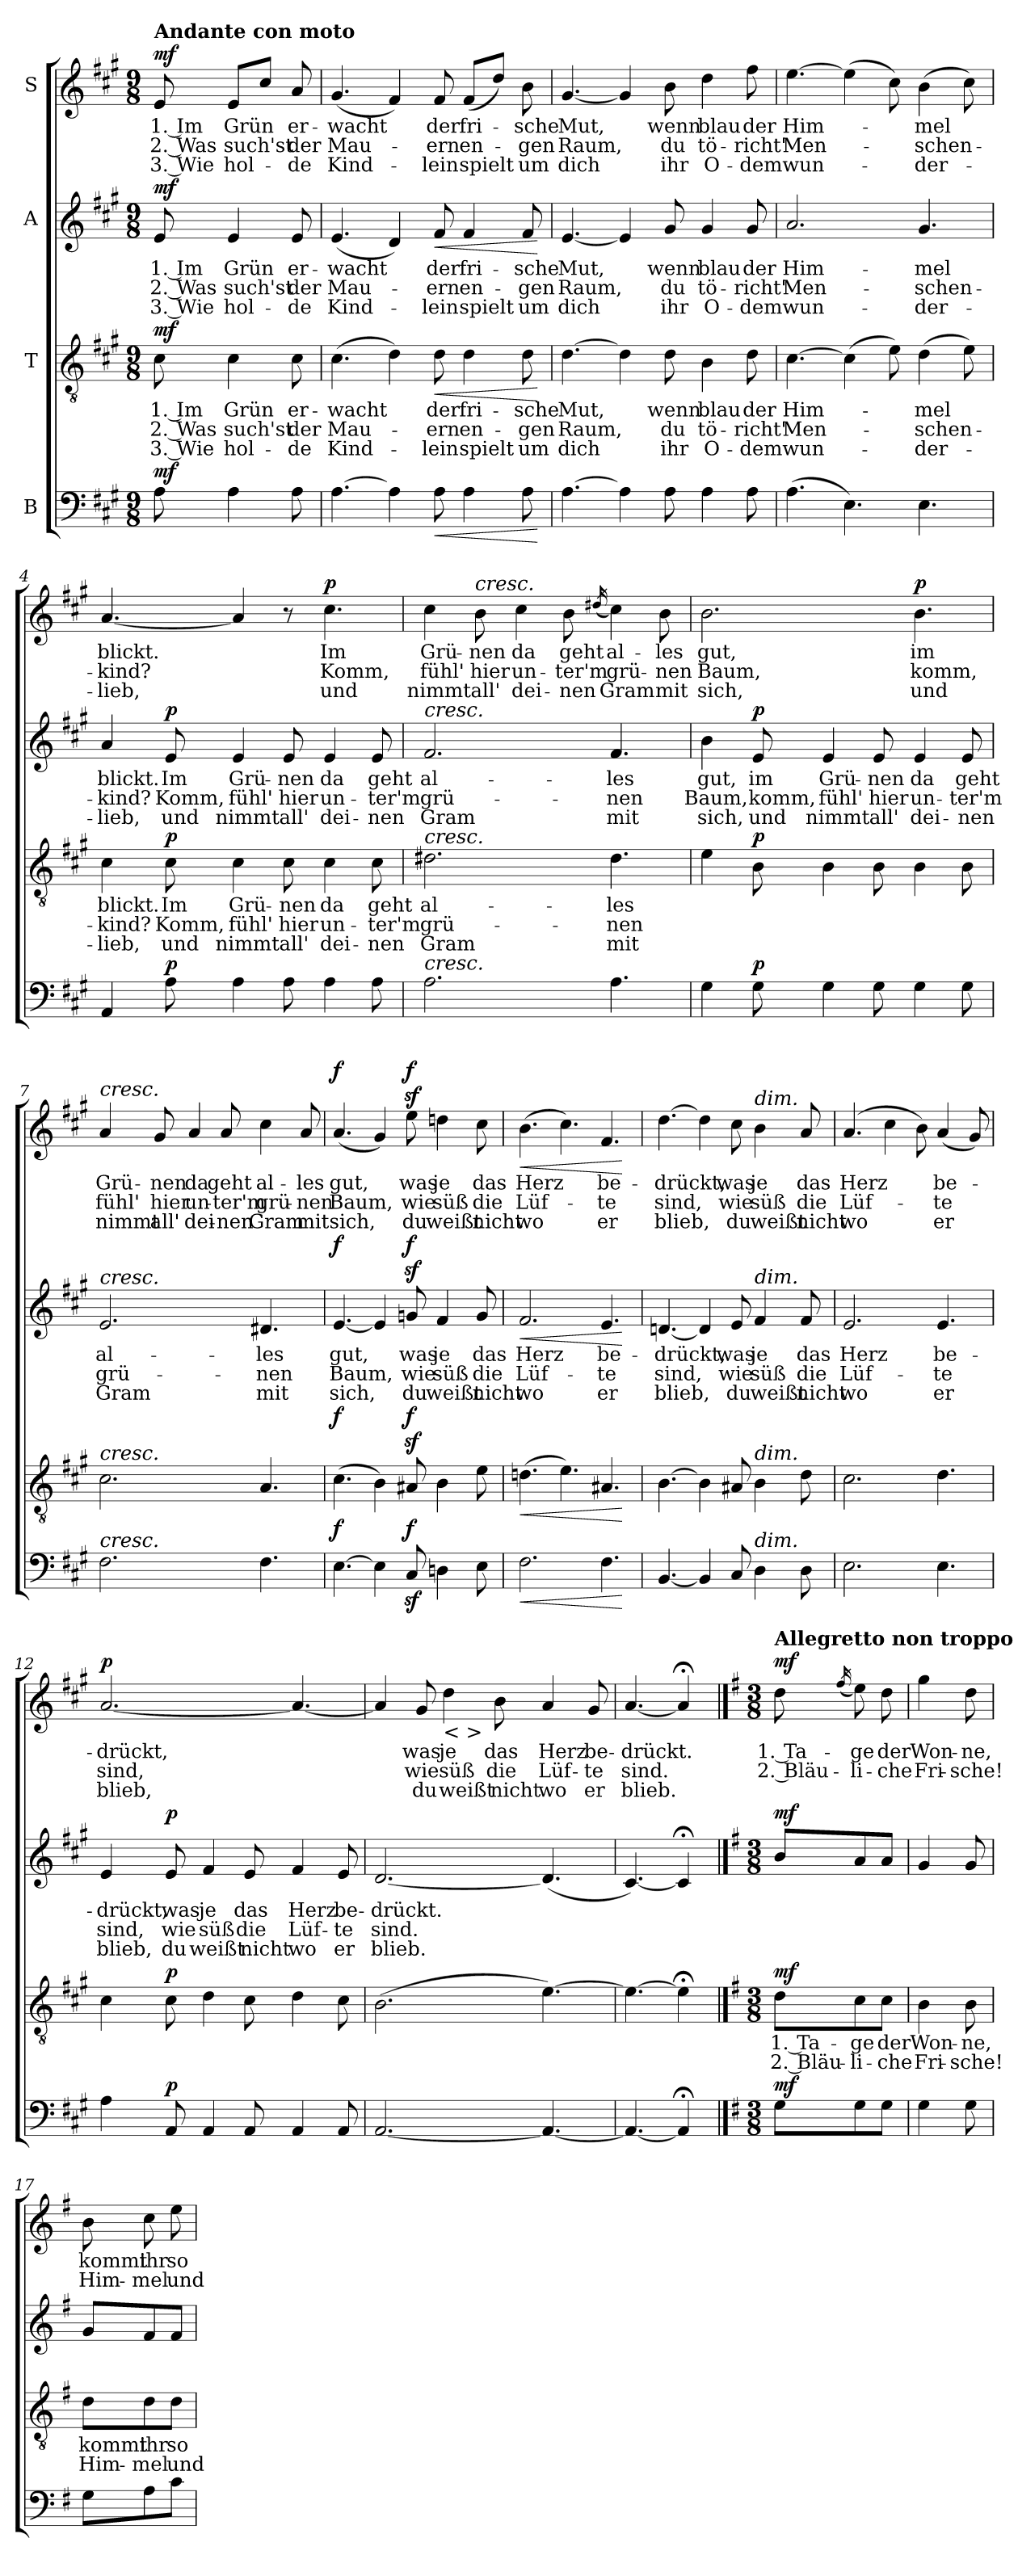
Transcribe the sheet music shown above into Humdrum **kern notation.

**kern	**dynam	**kern	**text	**text	**text	**dynam	**kern	**text	**text	**text	**dynam	**kern	**text	**text	**text	**dynam
*part4	*part4	*part3	*part3	*part3	*part3	*part3	*part2	*part2	*part2	*part2	*part2	*part1	*part1	*part1	*part1	*part1
*staff4	*staff4	*staff3	*staff3	*staff3	*staff3	*staff3	*staff2	*staff2	*staff2	*staff2	*staff2	*staff1	*staff1	*staff1	*staff1	*staff1
*I"B	*	*I"T	*	*	*	*	*I"A	*	*	*	*	*I"S	*	*	*	*
*clefF4	*	*clefGv2	*	*	*	*	*clefG2	*	*	*	*	*clefG2	*	*	*	*
*k[f#c#g#]	*	*k[f#c#g#]	*	*	*	*	*k[f#c#g#]	*	*	*	*	*k[f#c#g#]	*	*	*	*
*M9/8	*	*M9/8	*	*	*	*	*M9/8	*	*	*	*	*M9/8	*	*	*	*
=	=	=	=	=	=	=	=	=	=	=	=	=	=	=	=	=
!	!	!	!	!	!	!	!	!	!	!	!	!LO:TX:a:B:t=Andante con moto	!	!	!	!
!	!LO:DY:a	!	!	!	!	!LO:DY:a	!	!	!	!	!LO:DY:a	!	!	!	!	!LO:DY:a
8A\	mf	8c#\	1. Im	2. Was	3. Wie	mf	8e/	1. Im	2. Was	3. Wie	mf	8e/	1. Im	2. Was	3. Wie	mf
4A\	.	4c#\	Grün	such'st	hol-	.	4e/	Grün	such'st	hol-	.	8e/L	Grün	such'st	hol-	.
.	.	.	.	.	.	.	.	.	.	.	.	8cc#/J	.	.	.	.
8A\	.	8c#\	er-	der	-de	.	8e/	er-	der	-de	.	8a/	er-	der	-de	.
=1	=1	=1	=1	=1	=1	=1	=1	=1	=1	=1	=1	=1	=1	=1	=1	=1
[4.A\	.	(4.c#\	-wacht	Mau-	Kind-	.	(>4.e/	-wacht	Mau-	Kind-	.	(>4.g#/	-wacht	Mau-	Kind-	.
4A\]	.	4d\)	.	.	.	.	4d/)	.	.	.	.	4f#/)	.	.	.	.
!	!LO:HP:b	!	!	!	!	!LO:HP:b	!	!	!	!	!LO:HP:b	!	!	!	!	!
8A\	<	8d\	der	-ern	-lein	<	8f#/	der	-ern	-lein	<	8f#/	der	-ern	-lein	.
4A\	.	4d\	fri-	en-	spielt	.	4f#/	fri-	en-	spielt	.	(8f#/L	fri-	en-	spielt	.
.	.	.	.	.	.	.	.	.	.	.	.	8dd/J)	.	.	.	.
8A\	.	8d\	-sche	-gen	um	.	8f#/	-sche	-gen	um	.	8b\	-sche	-gen	um	.
.	[	.	.	.	.	[	.	.	.	.	[	.	.	.	.	.
=2	=2	=2	=2	=2	=2	=2	=2	=2	=2	=2	=2	=2	=2	=2	=2	=2
[4.A\	.	[4.d\	Mut,	Raum,	dich	.	[4.e/	Mut,	Raum,	dich	.	[4.g#/	Mut,	Raum,	dich	.
4A\]	.	4d\]	.	.	.	.	4e/]	.	.	.	.	4g#/]	.	.	.	.
8A\	.	8d\	wenn	du	ihr	.	8g#/	wenn	du	ihr	.	8b\	wenn	du	ihr	.
4A\	.	4B\	blau	tö-	O-	.	4g#/	blau	tö-	O-	.	4dd\	blau	tö-	O-	.
8A\	.	8d\	der	-richt'	-dem	.	8g#/	der	-richt'	-dem	.	8ff#\	der	-richt'	-dem	.
!!LO:LB:g=z
=3	=3	=3	=3	=3	=3	=3	=3	=3	=3	=3	=3	=3	=3	=3	=3	=3
(4.A\	.	[4.c#\	Him-	Men-	wun-	.	2.a/	Him-	Men-	wun-	.	[4.ee\	Him-	Men-	wun-	.
4.E\)	.	(4c#\]	.	.	.	.	.	.	.	.	.	(4ee\]	.	.	.	.
.	.	8e\)	.	.	.	.	.	.	.	.	.	8cc#\)	.	.	.	.
4.E\	.	(4d\	-mel	-schen-	-der-	.	4.g#/	-mel	-schen-	-der-	.	(4b\	-mel	-schen-	-der-	.
.	.	8e\)	.	.	.	.	.	.	.	.	.	8cc#\)	.	.	.	.
=4	=4	=4	=4	=4	=4	=4	=4	=4	=4	=4	=4	=4	=4	=4	=4	=4
4AA/	.	4c#\	blickt.	-kind?	-lieb,	.	4a/	blickt.	-kind?	-lieb,	.	[4.a/	blickt.	-kind?	-lieb,	.
!	!LO:DY:a	!	!	!	!	!LO:DY:a	!	!	!	!	!LO:DY:a	!	!	!	!	!
8A\	p	8c#\	Im	Komm,	und	p	8e/	Im	Komm,	und	p	.	.	.	.	.
4A\	.	4c#\	Grü-	fühl'	nimmt	.	4e/	Grü-	fühl'	nimmt	.	4a/]	.	.	.	.
8A\	.	8c#\	-nen	hier	all'	.	8e/	-nen	hier	all'	.	8r	.	.	.	.
!	!	!	!	!	!	!	!	!	!	!	!	!	!	!	!	!LO:DY:a
4A\	.	4c#\	da	un-	dei-	.	4e/	da	un-	dei-	.	4.cc#\	Im	Komm,	und	p
8A\	.	8c#\	geht	-ter'm	-nen	.	8e/	geht	-ter'm	-nen	.	.	.	.	.	.
=5	=5	=5	=5	=5	=5	=5	=5	=5	=5	=5	=5	=5	=5	=5	=5	=5
!	!	!	!	!	!	!	!LO:TX:a:i:t=cresc.	!	!	!	!	!	!	!	!	!
!	!	!LO:TX:a:i:t=cresc.	!	!	!	!	!	!	!	!	!	!	!	!	!	!
!LO:TX:a:i:t=cresc.	!	!	!	!	!	!	!	!	!	!	!	!	!	!	!	!
2.A\	.	2.d#X\	al-	grü-	Gram	.	2.f#/	al-	grü-	Gram	.	4cc#\	Grü-	fühl'	nimmt	.
!	!	!	!	!	!	!	!	!	!	!	!	!LO:TX:a:i:t=cresc.	!	!	!	!
.	.	.	.	.	.	.	.	.	.	.	.	8b\	-nen	hier	all'	.
.	.	.	.	.	.	.	.	.	.	.	.	4cc#\	da	un-	dei-	.
.	.	.	.	.	.	.	.	.	.	.	.	8b\	geht	-ter'm	-nen	.
.	.	.	.	.	.	.	.	.	.	.	.	(16qdd#X/	.	.	.	.
4.A\	.	4.d#\	-les	-nen	mit	.	4.f#/	-les	-nen	mit	.	4cc#\)	al-	grü-	Gram	.
.	.	.	.	.	.	.	.	.	.	.	.	8b\	-les	-nen	mit	.
!!LO:PB:g=z
=6	=6	=6	=6	=6	=6	=6	=6	=6	=6	=6	=6	=6	=6	=6	=6	=6
4G#\	.	4e\	.	.	.	.	4b\	gut,	Baum,	sich,	.	2.b\	gut,	Baum,	sich,	.
!	!LO:DY:a	!	!	!	!	!LO:DY:a	!	!	!	!	!LO:DY:a	!	!	!	!	!
8G#\	p	8B\	.	.	.	p	8e/	im	komm,	und	p	.	.	.	.	.
4G#\	.	4B\	.	.	.	.	4e/	Grü-	fühl'	nimmt	.	.	.	.	.	.
8G#\	.	8B\	.	.	.	.	8e/	-nen	hier	all'	.	.	.	.	.	.
!	!	!	!	!	!	!	!	!	!	!	!	!	!	!	!	!LO:DY:a
4G#\	.	4B\	.	.	.	.	4e/	da	un-	dei-	.	4.b\	im	komm,	und	p
8G#\	.	8B\	.	.	.	.	8e/	geht	-ter'm	-nen	.	.	.	.	.	.
=7	=7	=7	=7	=7	=7	=7	=7	=7	=7	=7	=7	=7	=7	=7	=7	=7
!	!	!	!	!	!	!	!	!	!	!	!	!LO:TX:a:i:t=cresc.	!	!	!	!
!	!	!	!	!	!	!	!LO:TX:a:i:t=cresc.	!	!	!	!	!	!	!	!	!
!	!	!LO:TX:a:i:t=cresc.	!	!	!	!	!	!	!	!	!	!	!	!	!	!
!LO:TX:a:i:t=cresc.	!	!	!	!	!	!	!	!	!	!	!	!	!	!	!	!
2.F#\	.	2.c#\	.	.	.	.	2.e/	al-	grü-	Gram	.	4a/	Grü-	fühl'	nimmt	.
.	.	.	.	.	.	.	.	.	.	.	.	8g#/	-nen	hier	all'	.
.	.	.	.	.	.	.	.	.	.	.	.	4a/	da	un-	dei-	.
.	.	.	.	.	.	.	.	.	.	.	.	8a/	geht	-ter'm	-nen	.
4.F#\	.	4.A/	.	.	.	.	4.d#X/	-les	-nen	mit	.	4cc#\	al-	grü-	Gram	.
.	.	.	.	.	.	.	.	.	.	.	.	8a/	-les	-nen	mit	.
=8	=8	=8	=8	=8	=8	=8	=8	=8	=8	=8	=8	=8	=8	=8	=8	=8
!	!LO:DY:a	!	!	!	!	!LO:DY:a	!	!	!	!	!LO:DY:a	!	!	!	!	!LO:DY:a
[4.E\	f	(4.c#\	.	.	.	f	[4.e/	gut,	Baum,	sich,	f	(4.a/	gut,	Baum,	sich,	f
4E\]	.	4B\)	.	.	.	.	4e/]	.	.	.	.	4g#/)	.	.	.	.
!	!LO:DY:a	!	!	!	!	!LO:DY:a	!	!	!	!	!LO:DY:a	!	!	!	!	!LO:DY:a
8C#z>/	f	8A#Xz>/	.	.	.	f	8gnz>/	was	wie	du	f	8eez>\	was	wie	du	f
4Dn\	.	4B\	.	.	.	.	4f#/	je	süß	weißt	.	4ddn\	je	süß	weißt	.
8E\	.	8e\	.	.	.	.	8g/	das	die	nicht	.	8cc#\	das	die	nicht	.
!!LO:LB:g=z
=9	=9	=9	=9	=9	=9	=9	=9	=9	=9	=9	=9	=9	=9	=9	=9	=9
!	!LO:HP:b	!	!	!	!	!LO:HP:b	!	!	!	!	!LO:HP:b	!	!	!	!	!LO:HP:b
2.F#\	<	(4.dn\	.	.	.	<	2.f#/	Herz	Lüf-	wo	<	(4.b\	Herz	Lüf-	wo	<
.	.	4.e\)	.	.	.	.	.	.	.	.	.	4.cc#\)	.	.	.	.
4.F#\	.	4.A#X/	.	.	.	.	4.e/	be-	-te	er	.	4.f#/	be-	-te	er	.
.	[	.	.	.	.	[	.	.	.	.	[	.	.	.	.	[
=10	=10	=10	=10	=10	=10	=10	=10	=10	=10	=10	=10	=10	=10	=10	=10	=10
[4.BB/	.	[4.B\	.	.	.	.	[4.dn/	-drückt,	sind,	blieb,	.	[4.dd\	-drückt,	sind,	blieb,	.
4BB/]	.	4B\]	.	.	.	.	4d/]	.	.	.	.	4dd\]	.	.	.	.
8C#/	.	8A#X/	.	.	.	.	8e/	was	wie	du	.	8cc#\	was	wie	du	.
!	!	!	!	!	!	!	!	!	!	!	!	!LO:TX:a:i:t=dim.	!	!	!	!
!	!	!	!	!	!	!	!LO:TX:a:i:t=dim.	!	!	!	!	!	!	!	!	!
!	!	!LO:TX:a:i:t=dim.	!	!	!	!	!	!	!	!	!	!	!	!	!	!
!LO:TX:a:i:t=dim.	!	!	!	!	!	!	!	!	!	!	!	!	!	!	!	!
4D\	.	4B\	.	.	.	.	4f#/	je	süß	weißt	.	4b\	je	süß	weißt	.
8D\	.	8d\	.	.	.	.	8f#/	das	die	nicht	.	8a/	das	die	nicht	.
=11	=11	=11	=11	=11	=11	=11	=11	=11	=11	=11	=11	=11	=11	=11	=11	=11
2.E\	.	2.c#\	.	.	.	.	2.e/	Herz	Lüf-	wo	.	(4.a/	Herz	Lüf-	wo	.
.	.	.	.	.	.	.	.	.	.	.	.	4cc#\	.	.	.	.
.	.	.	.	.	.	.	.	.	.	.	.	8b\)	.	.	.	.
4.E\	.	4.d\	.	.	.	.	4.e/	be-	-te	er	.	(4a/	be-	-te	er	.
.	.	.	.	.	.	.	.	.	.	.	.	8g#/)	.	.	.	.
!!LO:LB:g=z
=12	=12	=12	=12	=12	=12	=12	=12	=12	=12	=12	=12	=12	=12	=12	=12	=12
!	!	!	!	!	!	!	!	!	!	!	!	!	!	!	!	!LO:DY:a
4A\	.	4c#\	.	.	.	.	4e/	-drückt,	sind,	blieb,	.	[2.a/	-drückt,	sind,	blieb,	p
!	!LO:DY:a	!	!	!	!	!LO:DY:a	!	!	!	!	!LO:DY:a	!	!	!	!	!
8AA/	p	8c#\	.	.	.	p	8e/	was	wie	du	p	.	.	.	.	.
4AA/	.	4d\	.	.	.	.	4f#/	je	süß	weißt	.	.	.	.	.	.
8AA/	.	8c#\	.	.	.	.	8e/	das	die	nicht	.	.	.	.	.	.
4AA/	.	4d\	.	.	.	.	4f#/	Herz	Lüf-	wo	.	4.a/_	.	.	.	.
8AA/	.	8c#\	.	.	.	.	8e/	be-	-te	er	.	.	.	.	.	.
=13	=13	=13	=13	=13	=13	=13	=13	=13	=13	=13	=13	=13	=13	=13	=13	=13
[2.AA/	.	(2.B\	.	.	.	.	[2.d/	-drückt.	sind.	blieb.	.	4a/]	.	.	.	.
.	.	.	.	.	.	.	.	.	.	.	.	8g#/	was	wie	du	.
!	!	!	!	!	!	!	!	!	!	!	!	!LO:TX:b:i:t=< >	!	!	!	!
.	.	.	.	.	.	.	.	.	.	.	.	4dd\	je	süß	weißt	.
.	.	.	.	.	.	.	.	.	.	.	.	8b\	das	die	nicht	.
4.AA/_	.	[4.e\)	.	.	.	.	(4.d/]	.	.	.	.	4a/	Herz	Lüf-	wo	.
.	.	.	.	.	.	.	.	.	.	.	.	8g#/	be-	-te	er	.
=14	=14	=14	=14	=14	=14	=14	=14	=14	=14	=14	=14	=14	=14	=14	=14	=14
4.AA/_	.	4.e\_	.	.	.	.	[4.c#/)	.	.	.	.	[4.a/	-drückt.	sind.	blieb.	.
4AA;</]	.	4e;<\]	.	.	.	.	4c#;</]	.	.	.	.	4a;</]	.	.	.	.
!!LO:PB:g=z
==15	==15	==15	==15	==15	==15	==15	==15	==15	==15	==15	==15	==15	==15	==15	==15	==15
*k[f#]	*	*k[f#]	*	*	*	*	*k[f#]	*	*	*	*	*k[f#]	*	*	*	*
*M3/8	*	*M3/8	*	*	*	*	*M3/8	*	*	*	*	*M3/8	*	*	*	*
!	!	!	!	!	!	!	!	!	!	!	!	!LO:TX:a:B:t=Allegretto non troppo	!	!	!	!
!	!LO:DY:a	!	!	!	!	!LO:DY:a	!	!	!	!	!LO:DY:a	!	!	!	!	!LO:DY:a
8G\L	mf	8d\L	1. Ta-	2. Bläu-	.	mf	8b/L	.	.	.	mf	8dd\	1. Ta-	2. Bläu-	.	mf
.	.	.	.	.	.	.	.	.	.	.	.	(16qff#/	.	.	.	.
8G\	.	8c\	-ge	-li-	.	.	8a/	.	.	.	.	8ee\)	-ge	-li-	.	.
8G\J	.	8c\J	der	-che	.	.	8a/J	.	.	.	.	8dd\	der	-che	.	.
=16	=16	=16	=16	=16	=16	=16	=16	=16	=16	=16	=16	=16	=16	=16	=16	=16
4G\	.	4B\	Won-	Fri-	.	.	4g/	.	.	.	.	4gg\	Won-	Fri-	.	.
8G\	.	8B\	-ne,	-sche!	.	.	8g/	.	.	.	.	8dd\	-ne,	-sche!	.	.
=17	=17	=17	=17	=17	=17	=17	=17	=17	=17	=17	=17	=17	=17	=17	=17	=17
8G\L	.	8d\L	kommt	Him-	.	.	8g/L	.	.	.	.	8b\	kommt	Him-	.	.
8A\	.	8d\	ihr	-mel	.	.	8f#/	.	.	.	.	8cc\	ihr	-mel	.	.
8c\J	.	8d\J	so	und	.	.	8f#/J	.	.	.	.	8ee\	so	und	.	.
=	=	=	=	=	=	=	=	=	=	=	=	=	=	=	=	=
*-	*-	*-	*-	*-	*-	*-	*-	*-	*-	*-	*-	*-	*-	*-	*-	*-
